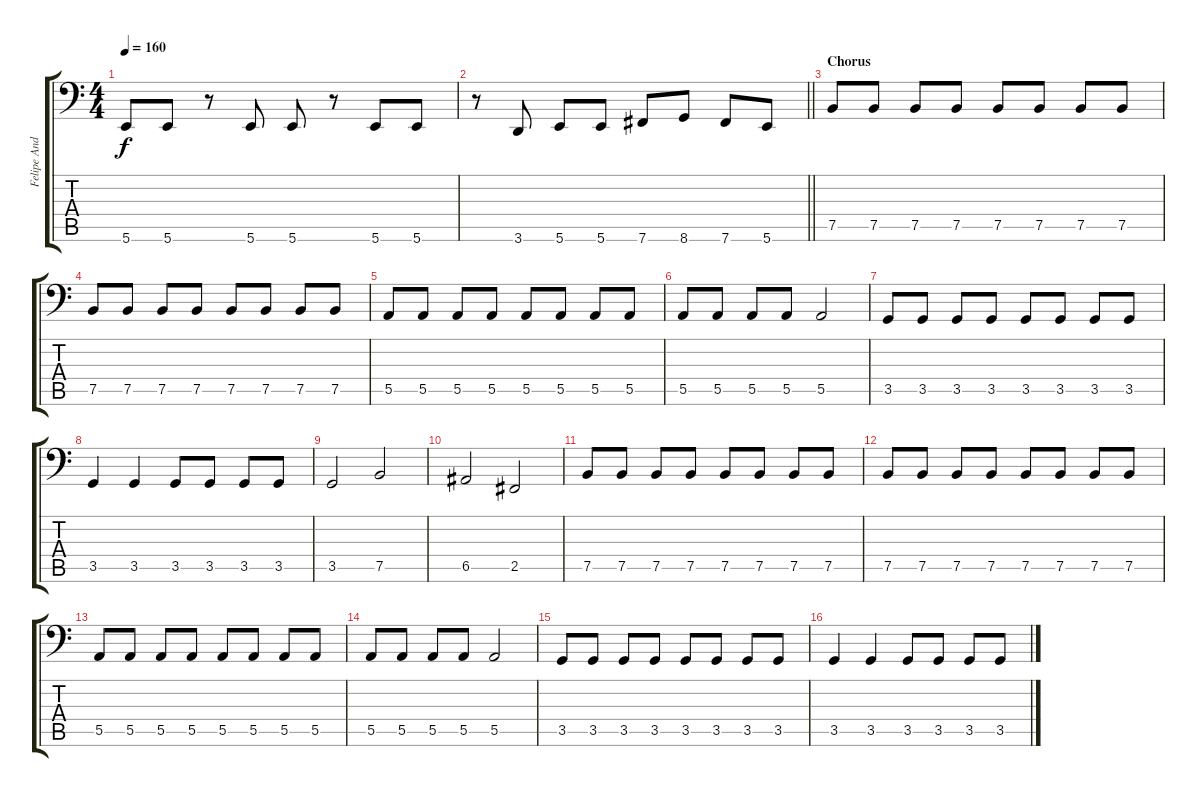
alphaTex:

\track ("Felipe Andreoli" "Felipe And") {instrument electricbassfinger}
\staff {score tabs}
\tuning (C3 G2 D2 A1 E1 B0) {hide}
\ts (4 4)
\tempo 160
\clef f4
\ks c
5.6.8{dy f} 5.6.8 r.8 5.6.8 5.6.8 r.8 5.6.8 5.6.8 |
\barLineRight lightlight
r.8 3.6.8 5.6.8 5.6.8 7.6.8 8.6.8 7.6.8 5.6.8 |
\section ("" "Chorus")
7.5.8 7.5.8 7.5.8 7.5.8 7.5.8 7.5.8 7.5.8 7.5.8 |
7.5.8 7.5.8 7.5.8 7.5.8 7.5.8 7.5.8 7.5.8 7.5.8 |
5.5.8 5.5.8 5.5.8 5.5.8 5.5.8 5.5.8 5.5.8 5.5.8 |
5.5.8 5.5.8 5.5.8 5.5.8 5.5.2 |
3.5.8 3.5.8 3.5.8 3.5.8 3.5.8 3.5.8 3.5.8 3.5.8 |
3.5.4 3.5.4 3.5.8 3.5.8 3.5.8 3.5.8 |
3.5.2 7.5.2 |
6.5.2 2.5.2 |
7.5.8 7.5.8 7.5.8 7.5.8 7.5.8 7.5.8 7.5.8 7.5.8 |
7.5.8 7.5.8 7.5.8 7.5.8 7.5.8 7.5.8 7.5.8 7.5.8 |
5.5.8 5.5.8 5.5.8 5.5.8 5.5.8 5.5.8 5.5.8 5.5.8 |
5.5.8 5.5.8 5.5.8 5.5.8 5.5.2 |
3.5.8 3.5.8 3.5.8 3.5.8 3.5.8 3.5.8 3.5.8 3.5.8 |
3.5.4 3.5.4 3.5.8 3.5.8 3.5.8 3.5.8
